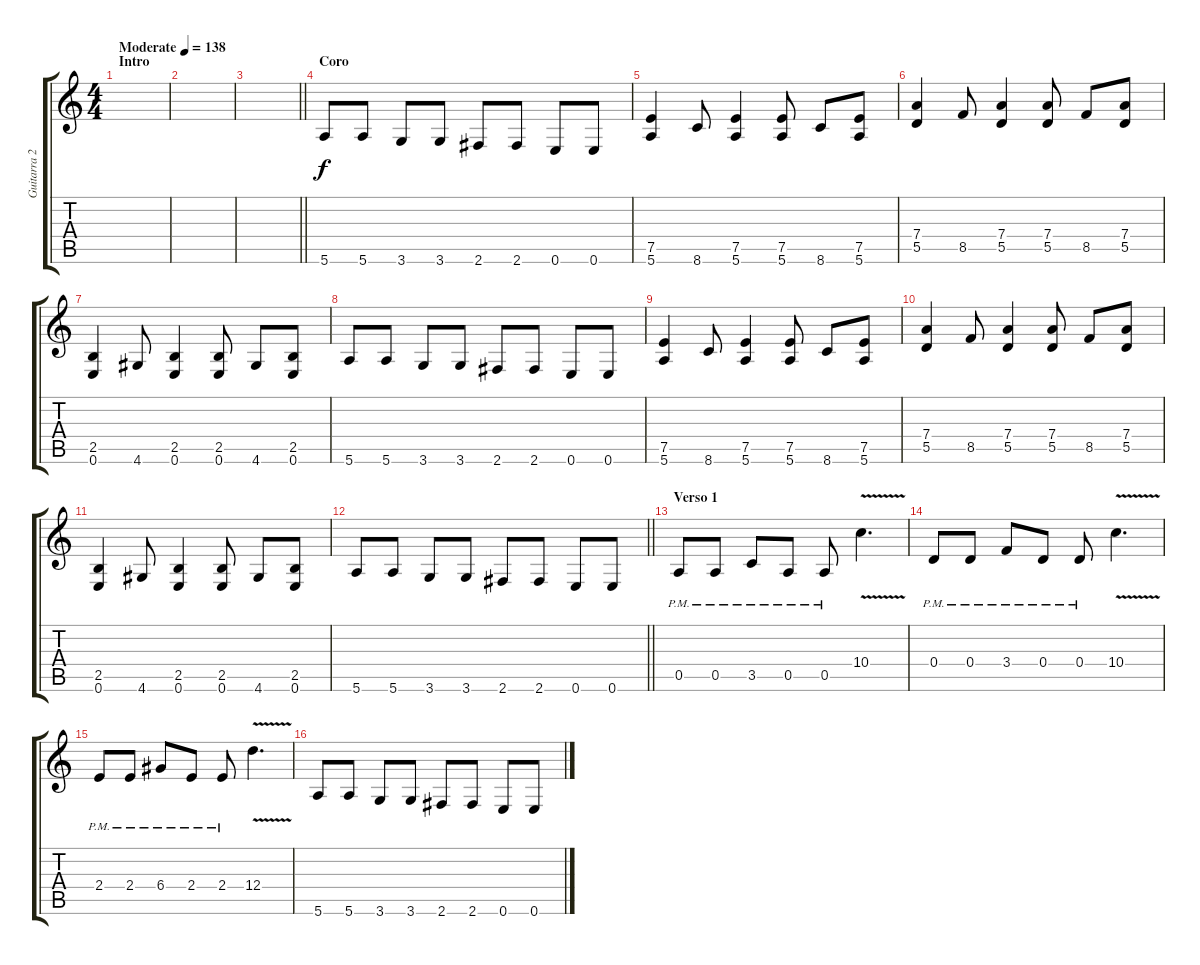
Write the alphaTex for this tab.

\track ("Guitarra 2" "Guitarra 2") {instrument acousticguitarsteel}
\staff {score tabs}
\tuning (E4 B3 G3 D3 A2 E2) {hide}
\ts (4 4)
\section ("" "Intro")
\tempo (138 "Moderate")
\clef g2
\ks c
|
|
\barLineRight lightlight
|
\section ("" "Coro")
5.6.8{instrument electricguitarclean} 5.6.8 3.6.8 3.6.8 2.6.8 2.6.8 0.6.8 0.6.8 |
(7.5 5.6).4{instrument acousticguitarnylon} 8.6.8 (7.5 5.6).4 (7.5 5.6).8 8.6.8 (7.5 5.6).8 |
(7.4 5.5).4 8.5.8 (7.4 5.5).4 (7.4 5.5).8 8.5.8 (7.4 5.5).8 |
(2.5 0.6).4 4.6.8 (2.5 0.6).4 (2.5 0.6).8 4.6.8 (2.5 0.6).8 |
5.6.8 5.6.8 3.6.8 3.6.8 2.6.8 2.6.8 0.6.8 0.6.8 |
(7.5 5.6).4{instrument acousticguitarnylon} 8.6.8 (7.5 5.6).4 (7.5 5.6).8 8.6.8 (7.5 5.6).8 |
(7.4 5.5).4 8.5.8 (7.4 5.5).4 (7.4 5.5).8 8.5.8 (7.4 5.5).8 |
(2.5 0.6).4 4.6.8 (2.5 0.6).4 (2.5 0.6).8 4.6.8 (2.5 0.6).8 |
\barLineRight lightlight
5.6.8 5.6.8 3.6.8 3.6.8 2.6.8 2.6.8 0.6.8 0.6.8 |
\section ("" "Verso 1")
0.5{pm}.8{instrument acousticguitarsteel} 0.5{pm}.8 3.5{pm}.8 0.5{pm}.8 0.5{pm}.8 10.4{v}.4{d} |
0.4{pm}.8{instrument acousticguitarsteel} 0.4{pm}.8 3.4{pm}.8 0.4{pm}.8 0.4{pm}.8 10.4{v}.4{d} |
2.4{pm}.8{instrument acousticguitarsteel} 2.4{pm}.8 6.4{pm}.8 2.4{pm}.8 2.4{pm}.8 12.4{v}.4{d} |
5.6.8 5.6.8 3.6.8 3.6.8 2.6.8 2.6.8 0.6.8 0.6.8
